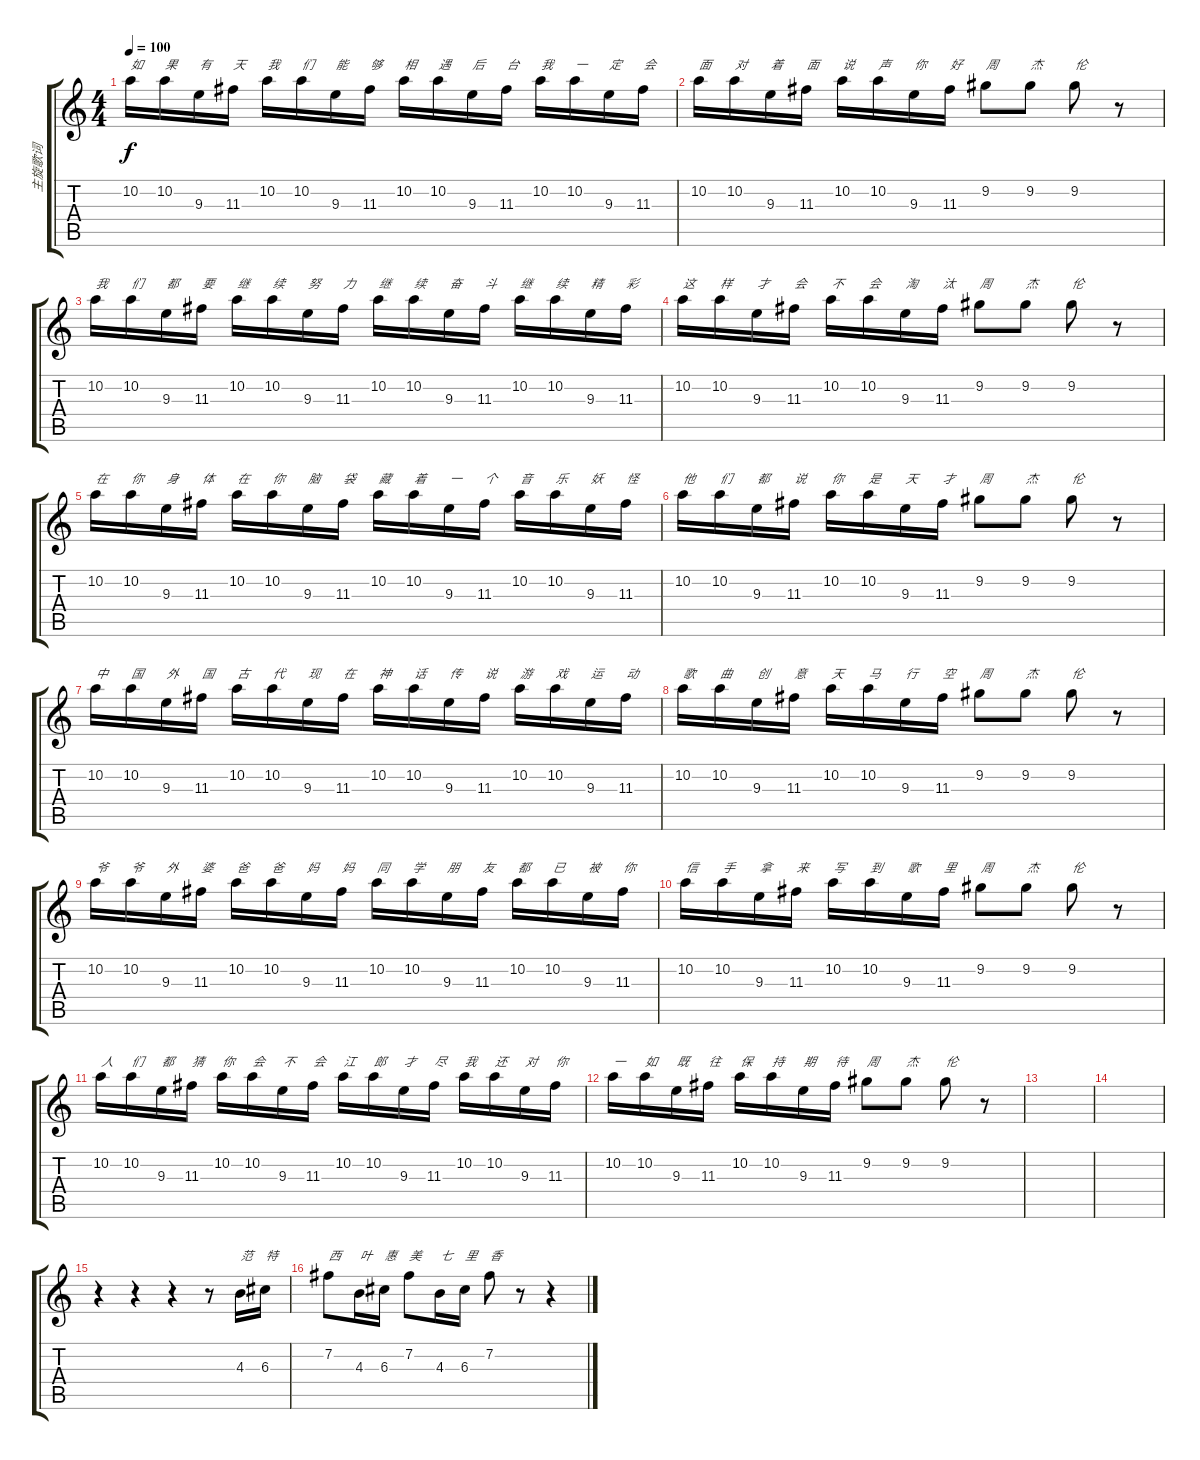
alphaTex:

\track ("主旋歌词" "主旋歌词") {instrument electricguitarclean}
\staff {score tabs}
\tuning (E4 B3 G3 D3 A2 E2) {hide}
\ts (4 4)
\tempo 100
\clef g2
\ks c
10.2.16{txt "如" dy f} 10.2.16{txt "果"} 9.3.16{txt "有"} 11.3.16{txt "天"} 10.2.16{txt "我"} 10.2.16{txt "们"} 9.3.16{txt "能"} 11.3.16{txt "够"} 10.2.16{txt "相"} 10.2.16{txt "遇"} 9.3.16{txt "后"} 11.3.16{txt "台"} 10.2.16{txt "我"} 10.2.16{txt "一"} 9.3.16{txt "定"} 11.3.16{txt "会"} |
10.2.16{txt "面"} 10.2.16{txt "对"} 9.3.16{txt "着"} 11.3.16{txt "面"} 10.2.16{txt "说"} 10.2.16{txt "声"} 9.3.16{txt "你"} 11.3.16{txt "好"} 9.2.8{txt "周"} 9.2.8{txt "杰"} 9.2.8{txt "伦"} r.8 |
10.2.16{txt "我"} 10.2.16{txt "们"} 9.3.16{txt "都"} 11.3.16{txt "要"} 10.2.16{txt "继"} 10.2.16{txt "续"} 9.3.16{txt "努"} 11.3.16{txt "力"} 10.2.16{txt "继"} 10.2.16{txt "续"} 9.3.16{txt "奋"} 11.3.16{txt "斗"} 10.2.16{txt "继"} 10.2.16{txt "续"} 9.3.16{txt "精"} 11.3.16{txt "彩"} |
10.2.16{txt "这"} 10.2.16{txt "样"} 9.3.16{txt "才"} 11.3.16{txt "会"} 10.2.16{txt "不"} 10.2.16{txt "会"} 9.3.16{txt "淘"} 11.3.16{txt "汰"} 9.2.8{txt "周"} 9.2.8{txt "杰"} 9.2.8{txt "伦"} r.8 |
10.2.16{txt "在"} 10.2.16{txt "你"} 9.3.16{txt "身"} 11.3.16{txt "体"} 10.2.16{txt "在 "} 10.2.16{txt "你"} 9.3.16{txt "脑"} 11.3.16{txt "袋"} 10.2.16{txt "藏"} 10.2.16{txt "着"} 9.3.16{txt "一"} 11.3.16{txt "个"} 10.2.16{txt "音"} 10.2.16{txt "乐"} 9.3.16{txt "妖"} 11.3.16{txt "怪"} |
10.2.16{txt "他"} 10.2.16{txt "们"} 9.3.16{txt "都"} 11.3.16{txt "说"} 10.2.16{txt "你"} 10.2.16{txt "是"} 9.3.16{txt "天"} 11.3.16{txt "才"} 9.2.8{txt "周"} 9.2.8{txt "杰"} 9.2.8{txt "伦"} r.8 |
10.2.16{txt "中"} 10.2.16{txt "国"} 9.3.16{txt "外"} 11.3.16{txt "国"} 10.2.16{txt "古"} 10.2.16{txt "代"} 9.3.16{txt "现"} 11.3.16{txt "在"} 10.2.16{txt "神"} 10.2.16{txt "话"} 9.3.16{txt "传"} 11.3.16{txt "说"} 10.2.16{txt "游"} 10.2.16{txt "戏"} 9.3.16{txt "运"} 11.3.16{txt "动"} |
10.2.16{txt "歌"} 10.2.16{txt "曲"} 9.3.16{txt "创"} 11.3.16{txt "意"} 10.2.16{txt "天"} 10.2.16{txt "马"} 9.3.16{txt "行"} 11.3.16{txt "空"} 9.2.8{txt "周"} 9.2.8{txt "杰"} 9.2.8{txt "伦"} r.8 |
10.2.16{txt "爷"} 10.2.16{txt "爷"} 9.3.16{txt "外"} 11.3.16{txt "婆"} 10.2.16{txt "爸"} 10.2.16{txt "爸"} 9.3.16{txt "妈"} 11.3.16{txt "妈"} 10.2.16{txt "同"} 10.2.16{txt "学"} 9.3.16{txt "朋"} 11.3.16{txt "友"} 10.2.16{txt "都"} 10.2.16{txt "已"} 9.3.16{txt "被"} 11.3.16{txt "你"} |
10.2.16{txt "信"} 10.2.16{txt "手"} 9.3.16{txt "拿"} 11.3.16{txt "来"} 10.2.16{txt "写"} 10.2.16{txt "到"} 9.3.16{txt "歌"} 11.3.16{txt "里"} 9.2.8{txt "周"} 9.2.8{txt "杰"} 9.2.8{txt "伦"} r.8 |
10.2.16{txt "人"} 10.2.16{txt "们"} 9.3.16{txt "都"} 11.3.16{txt "猜"} 10.2.16{txt "你"} 10.2.16{txt "会"} 9.3.16{txt "不"} 11.3.16{txt "会"} 10.2.16{txt "江"} 10.2.16{txt "郎"} 9.3.16{txt "才"} 11.3.16{txt "尽"} 10.2.16{txt "我"} 10.2.16{txt "还"} 9.3.16{txt "对"} 11.3.16{txt "你"} |
10.2.16{txt "一"} 10.2.16{txt "如"} 9.3.16{txt "既"} 11.3.16{txt "往"} 10.2.16{txt "保"} 10.2.16{txt "持"} 9.3.16{txt "期"} 11.3.16{txt "待"} 9.2.8{txt "周"} 9.2.8{txt "杰"} 9.2.8{txt "伦"} r.8 |
|
|
r.4 r.4 r.4 r.8 4.3.16{txt "范"} 6.3.16{txt "特"} |
7.2.8{txt "西"} 4.3.16{txt "叶"} 6.3.16{txt "惠"} 7.2.8{txt "美"} 4.3.16{txt "七"} 6.3.16{txt "里"} 7.2.8{txt "香"} r.8 r.4
